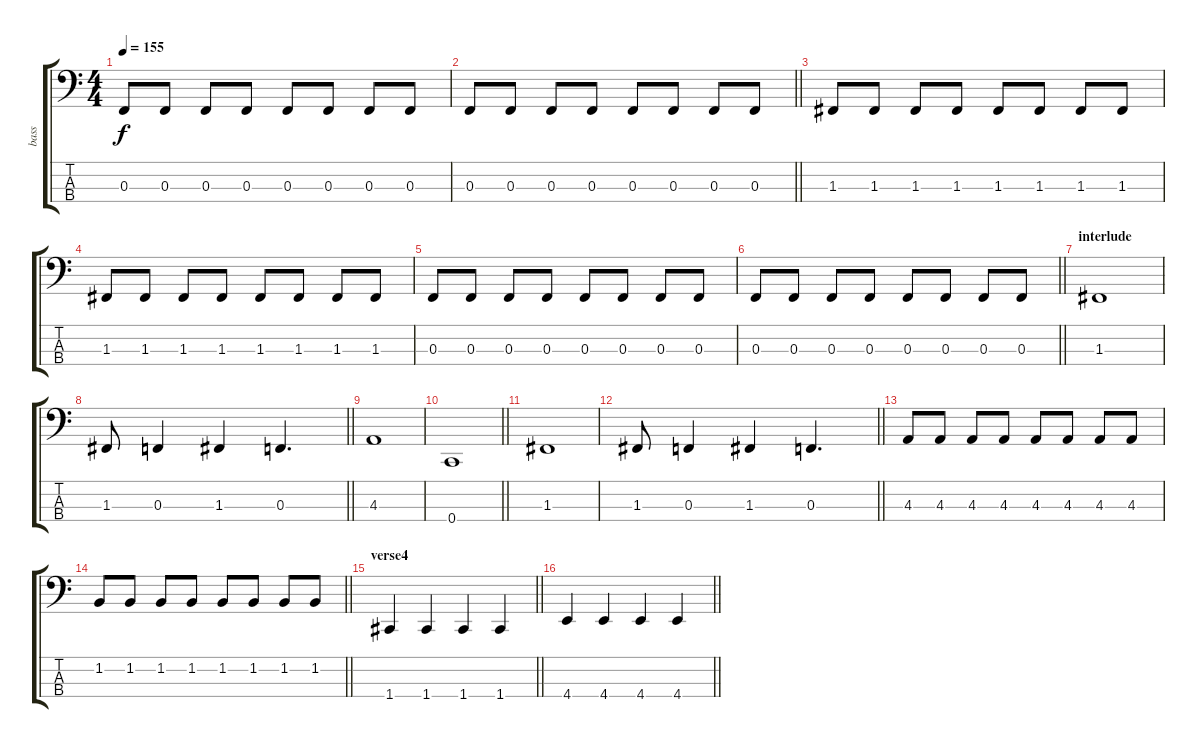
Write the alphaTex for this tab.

\track ("bass" "bass") {instrument slapbass2}
\staff {score tabs}
\tuning (Eb2 Bb1 F1 C1) {hide}
\ts (4 4)
\tempo 155
\clef f4
\ks c
0.3.8{dy f} 0.3.8 0.3.8 0.3.8 0.3.8 0.3.8 0.3.8 0.3.8 |
\barLineRight lightlight
0.3.8 0.3.8 0.3.8 0.3.8 0.3.8 0.3.8 0.3.8 0.3.8 |
1.3.8 1.3.8 1.3.8 1.3.8 1.3.8 1.3.8 1.3.8 1.3.8 |
1.3.8 1.3.8 1.3.8 1.3.8 1.3.8 1.3.8 1.3.8 1.3.8 |
0.3.8 0.3.8 0.3.8 0.3.8 0.3.8 0.3.8 0.3.8 0.3.8 |
\barLineRight lightlight
0.3.8 0.3.8 0.3.8 0.3.8 0.3.8 0.3.8 0.3.8 0.3.8 |
\section ("" "interlude")
1.3.1 |
\barLineRight lightlight
1.3.8 0.3.4 1.3.4 0.3.4{d} |
4.3.1 |
\barLineRight lightlight
0.4.1 |
1.3.1 |
\barLineRight lightlight
1.3.8 0.3.4 1.3.4 0.3.4{d} |
4.3.8 4.3.8 4.3.8 4.3.8 4.3.8 4.3.8 4.3.8 4.3.8 |
\barLineRight lightlight
1.2.8 1.2.8 1.2.8 1.2.8 1.2.8 1.2.8 1.2.8 1.2.8 |
\section ("" "verse4")
\barLineRight lightlight
1.4.4 1.4.4 1.4.4 1.4.4 |
\barLineRight lightlight
4.4.4 4.4.4 4.4.4 4.4.4
